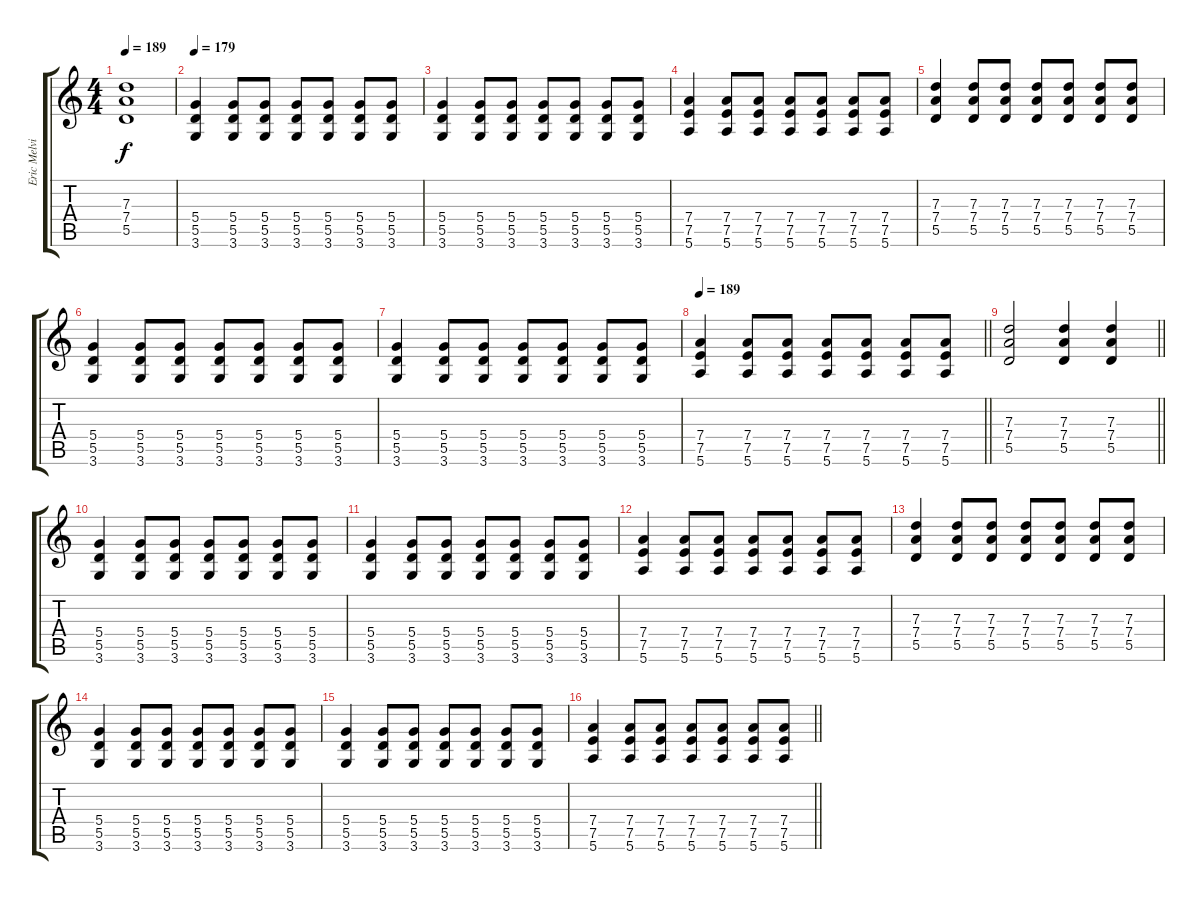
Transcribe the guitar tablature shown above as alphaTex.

\track ("Eric Melvin" "Eric Melvi") {instrument distortionguitar}
\staff {score tabs}
\tuning (E4 B3 G3 D3 A2 E2) {hide}
\ts (4 4)
\tempo 189
\clef g2
\ks c
(7.3{t} 7.4{t} 5.5{t}).1{dy f} |
\tempo 179
(5.4 5.5 3.6).4 (5.4 5.5 3.6).8 (5.4 5.5 3.6).8 (5.4 5.5 3.6).8 (5.4 5.5 3.6).8 (5.4 5.5 3.6).8 (5.4 5.5 3.6).8 |
(5.4 5.5 3.6).4 (5.4 5.5 3.6).8 (5.4 5.5 3.6).8 (5.4 5.5 3.6).8 (5.4 5.5 3.6).8 (5.4 5.5 3.6).8 (5.4 5.5 3.6).8 |
(7.4 7.5 5.6).4 (7.4 7.5 5.6).8 (7.4 7.5 5.6).8 (7.4 7.5 5.6).8 (7.4 7.5 5.6).8 (7.4 7.5 5.6).8 (7.4 7.5 5.6).8 |
(7.3 7.4 5.5).4 (7.3 7.4 5.5).8 (7.3 7.4 5.5).8 (7.3 7.4 5.5).8 (7.3 7.4 5.5).8 (7.3 7.4 5.5).8 (7.3 7.4 5.5).8 |
(5.4 5.5 3.6).4 (5.4 5.5 3.6).8 (5.4 5.5 3.6).8 (5.4 5.5 3.6).8 (5.4 5.5 3.6).8 (5.4 5.5 3.6).8 (5.4 5.5 3.6).8 |
(5.4 5.5 3.6).4 (5.4 5.5 3.6).8 (5.4 5.5 3.6).8 (5.4 5.5 3.6).8 (5.4 5.5 3.6).8 (5.4 5.5 3.6).8 (5.4 5.5 3.6).8 |
\tempo 189
\barLineRight lightlight
(7.4 7.5 5.6).4 (7.4 7.5 5.6).8 (7.4 7.5 5.6).8 (7.4 7.5 5.6).8 (7.4 7.5 5.6).8 (7.4 7.5 5.6).8 (7.4 7.5 5.6).8 |
\barLineRight lightlight
(7.3 7.4 5.5).2 (7.3 7.4 5.5).4 (7.3 7.4 5.5).4 |
\section ("" "")
(5.4 5.5 3.6).4 (5.4 5.5 3.6).8 (5.4 5.5 3.6).8 (5.4 5.5 3.6).8 (5.4 5.5 3.6).8 (5.4 5.5 3.6).8 (5.4 5.5 3.6).8 |
(5.4 5.5 3.6).4 (5.4 5.5 3.6).8 (5.4 5.5 3.6).8 (5.4 5.5 3.6).8 (5.4 5.5 3.6).8 (5.4 5.5 3.6).8 (5.4 5.5 3.6).8 |
(7.4 7.5 5.6).4 (7.4 7.5 5.6).8 (7.4 7.5 5.6).8 (7.4 7.5 5.6).8 (7.4 7.5 5.6).8 (7.4 7.5 5.6).8 (7.4 7.5 5.6).8 |
(7.3 7.4 5.5).4 (7.3 7.4 5.5).8 (7.3 7.4 5.5).8 (7.3 7.4 5.5).8 (7.3 7.4 5.5).8 (7.3 7.4 5.5).8 (7.3 7.4 5.5).8 |
(5.4 5.5 3.6).4 (5.4 5.5 3.6).8 (5.4 5.5 3.6).8 (5.4 5.5 3.6).8 (5.4 5.5 3.6).8 (5.4 5.5 3.6).8 (5.4 5.5 3.6).8 |
(5.4 5.5 3.6).4 (5.4 5.5 3.6).8 (5.4 5.5 3.6).8 (5.4 5.5 3.6).8 (5.4 5.5 3.6).8 (5.4 5.5 3.6).8 (5.4 5.5 3.6).8 |
\barLineRight lightlight
(7.4 7.5 5.6).4 (7.4 7.5 5.6).8 (7.4 7.5 5.6).8 (7.4 7.5 5.6).8 (7.4 7.5 5.6).8 (7.4 7.5 5.6).8 (7.4 7.5 5.6).8
